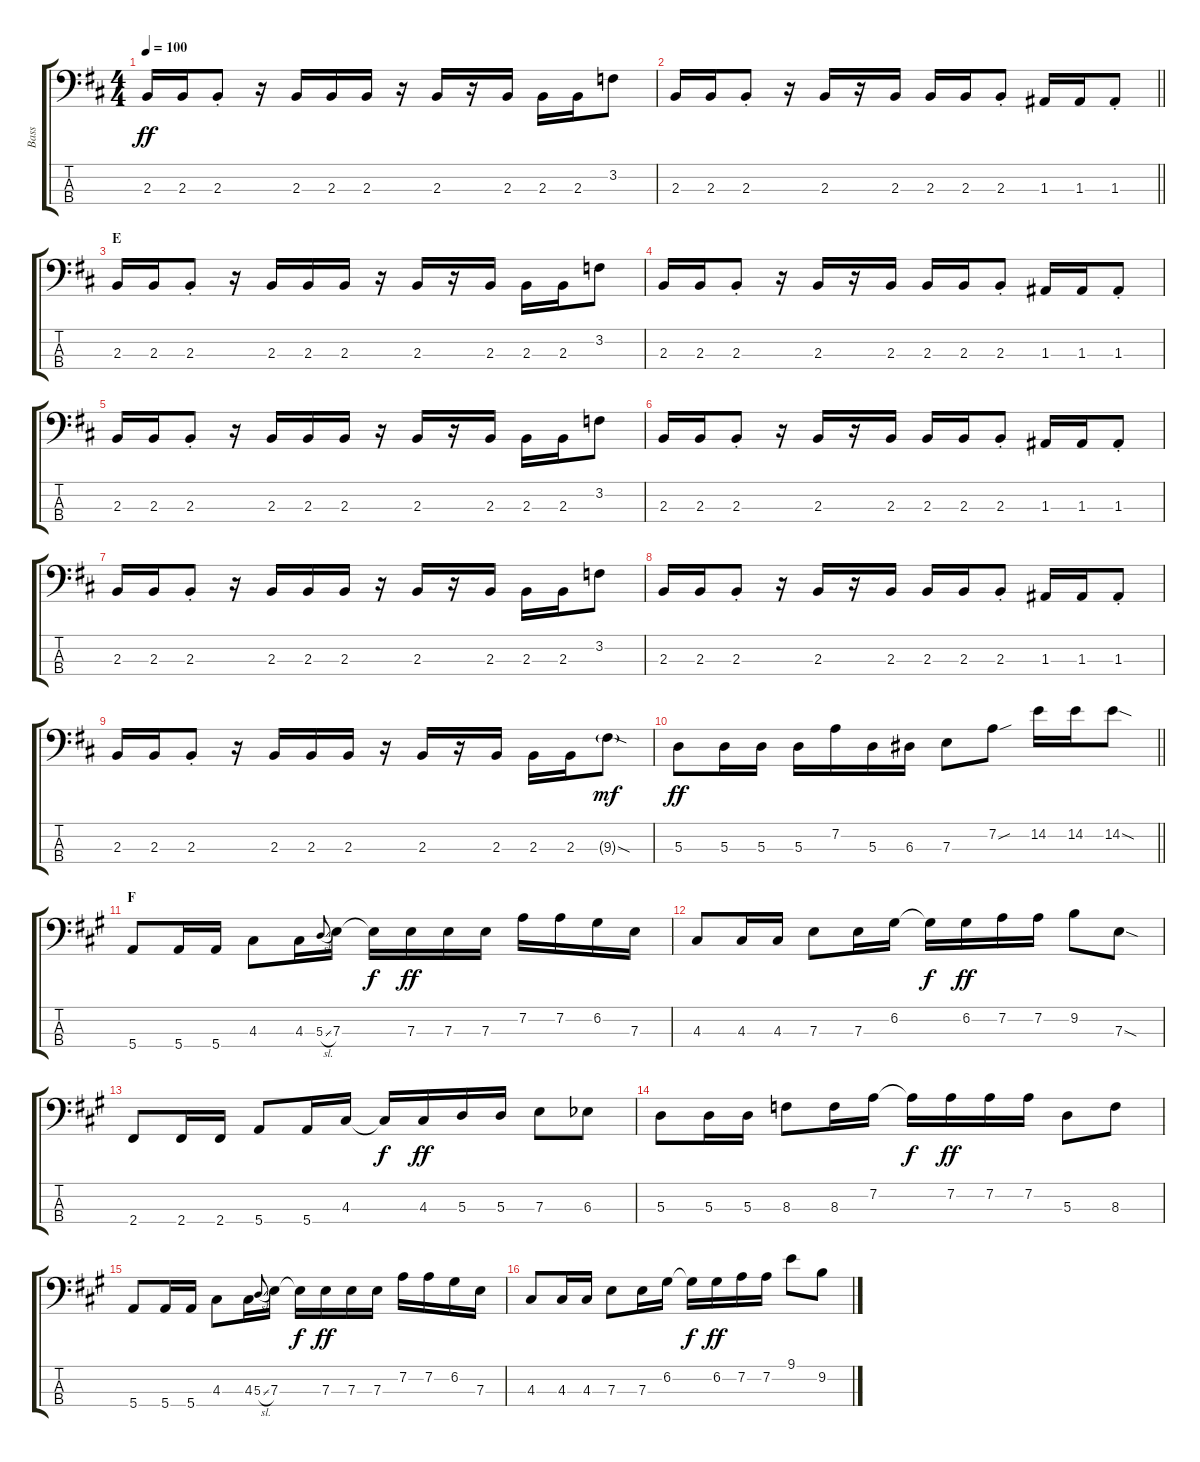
\track ("Bass" "Bass") {instrument electricbasspick}
\staff {score tabs}
\tuning (G2 D2 A1 E1) {hide}
\ts (4 4)
\tempo 100
\clef f4
\ks d
2.3.16{dy ff} 2.3.16 2.3{st}.8 r.16 2.3.16 2.3.16 2.3.16 r.16 2.3.16 r.16 2.3.16 2.3.16 2.3.16 3.2.8 |
\barLineRight lightlight
2.3.16 2.3.16 2.3{st}.8 r.16 2.3.16 r.16 2.3.16 2.3.16 2.3.16 2.3{st}.8 1.3.16 1.3.16 1.3{st}.8 |
\section ("" "E")
2.3.16 2.3.16 2.3{st}.8 r.16 2.3.16 2.3.16 2.3.16 r.16 2.3.16 r.16 2.3.16 2.3.16 2.3.16 3.2.8 |
2.3.16 2.3.16 2.3{st}.8 r.16 2.3.16 r.16 2.3.16 2.3.16 2.3.16 2.3{st}.8 1.3.16 1.3.16 1.3{st}.8 |
2.3.16 2.3.16 2.3{st}.8 r.16 2.3.16 2.3.16 2.3.16 r.16 2.3.16 r.16 2.3.16 2.3.16 2.3.16 3.2.8 |
2.3.16 2.3.16 2.3{st}.8 r.16 2.3.16 r.16 2.3.16 2.3.16 2.3.16 2.3{st}.8 1.3.16 1.3.16 1.3{st}.8 |
2.3.16 2.3.16 2.3{st}.8 r.16 2.3.16 2.3.16 2.3.16 r.16 2.3.16 r.16 2.3.16 2.3.16 2.3.16 3.2.8 |
2.3.16 2.3.16 2.3{st}.8 r.16 2.3.16 r.16 2.3.16 2.3.16 2.3.16 2.3{st}.8 1.3.16 1.3.16 1.3{st}.8 |
2.3.16 2.3.16 2.3{st}.8 r.16 2.3.16 2.3.16 2.3.16 r.16 2.3.16 r.16 2.3.16 2.3.16 2.3.16 9.3{sod g}.8{dy mf} |
\barLineRight lightlight
5.3.8{dy ff} 5.3.16 5.3.16 5.3.16 7.2.16 5.3.16 6.3.16 7.3.8 7.2{sou}.8 14.2.16 14.2.16 14.2{sod}.8 |
\section ("" "F")
\ks a
5.4.8 5.4.16 5.4.16 4.3.8 4.3.16 5.3{sl}.8{gr onbeat} 7.3.16 7.3{t}.16{dy f} 7.3.16{dy ff} 7.3.16 7.3.16 7.2.16 7.2.16 6.2.16 7.3.16 |
4.3.8 4.3.16 4.3.16 7.3.8 7.3.16 6.2.16 6.2{t}.16{dy f} 6.2.16{dy ff} 7.2.16 7.2.16 9.2.8 7.3{sod}.8 |
2.4.8 2.4.16 2.4.16 5.4.8 5.4.16 4.3.16 4.3{t}.16{dy f} 4.3.16{dy ff} 5.3.16 5.3.16 7.3.8 6.3{acc b}.8 |
5.3.8 5.3.16 5.3.16 8.3.8 8.3.16 7.2.16 7.2{t}.16{dy f} 7.2.16{dy ff} 7.2.16 7.2.16 5.3.8 8.3.8 |
5.4.8 5.4.16 5.4.16 4.3.8 4.3.16 5.3{sl}.8{gr onbeat} 7.3.16 7.3{t}.16{dy f} 7.3.16{dy ff} 7.3.16 7.3.16 7.2.16 7.2.16 6.2.16 7.3.16 |
4.3.8 4.3.16 4.3.16 7.3.8 7.3.16 6.2.16 6.2{t}.16{dy f} 6.2.16{dy ff} 7.2.16 7.2.16 9.1.8 9.2.8
